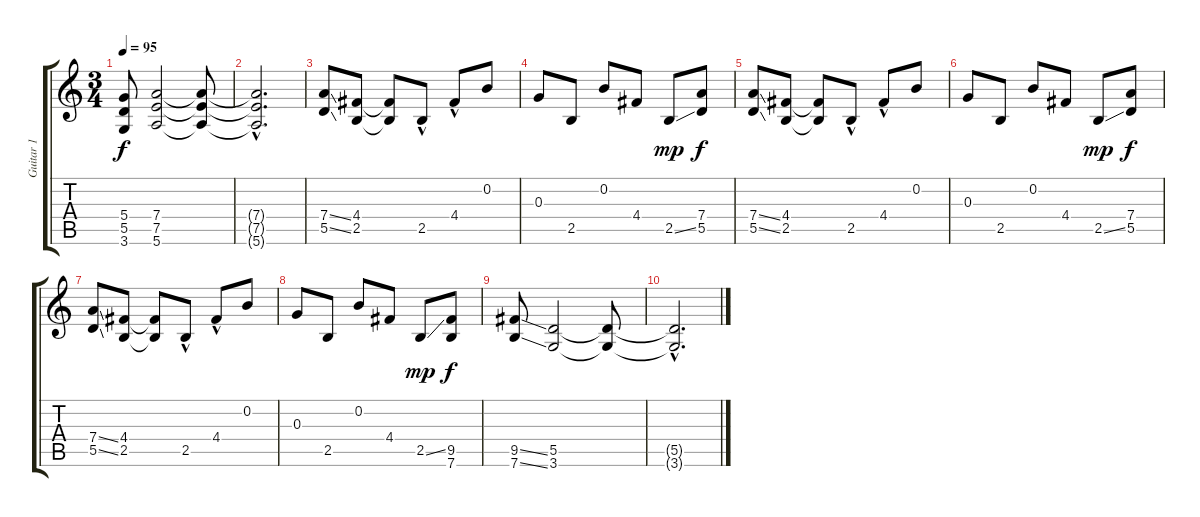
\track ("Guitar 1" "Guitar 1") {instrument acousticguitarsteel}
\staff {score tabs}
\tuning (E4 B3 G3 D3 A2 E2) {hide}
\ts (3 4)
\tempo 95
\clef g2
\ks c
(5.4 5.5 3.6).8{dy f} (7.4 7.5 5.6).2 (7.4{t} 7.5{t} 5.6{t}).8 |
(7.4{hac t} 7.5{hac t} 5.6{hac t}).2{d} |
(7.4{ss} 5.5{ss}).8{volume 6} (4.4 2.5).8 (4.4{t} 2.5{t}).8 2.5{hac}.8 4.4{hac}.8 0.2.8 |
0.3.8 2.5.8 0.2.8 4.4.8 2.5{ss}.8{dy mp} (7.4 5.5).8{dy f} |
(7.4{ss} 5.5{ss}).8 (4.4 2.5).8 (4.4{t} 2.5{t}).8 2.5{hac}.8 4.4{hac}.8 0.2.8 |
0.3.8 2.5.8 0.2.8 4.4.8 2.5{ss}.8{dy mp} (7.4 5.5).8{dy f} |
(7.4{ss} 5.5{ss}).8 (4.4 2.5).8 (4.4{t} 2.5{t}).8 2.5{hac}.8 4.4{hac}.8 0.2.8 |
0.3.8 2.5.8 0.2.8 4.4.8 2.5{ss}.8{dy mp} (9.5 7.6).8{dy f} |
(9.5{ss} 7.6{ss}).8 (5.5 3.6).2 (5.5{t} 3.6{t}).8 |
(5.5{hac t} 3.6{hac t}).2{d}
